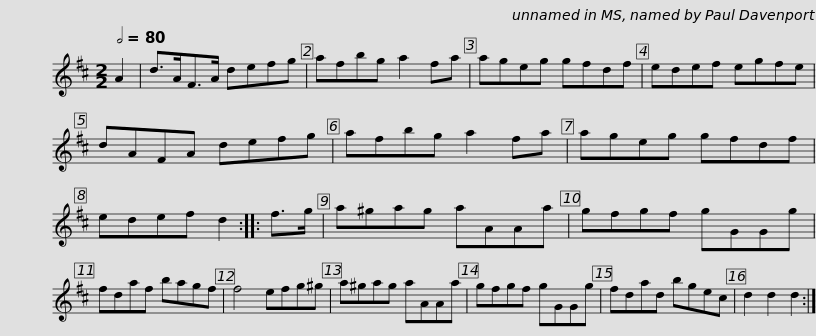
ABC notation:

X:1
L:1/8
Q:1/2=80
M:2/2
I:linebreak $
K:D
V:1 treble
V:1
 A2 | d>AF>A defg | afbg a2 fa | ageg gfdf | edef egfe | %5
 dAFA defg |$ afbg a2 fa | ageg gfdf | edef d2 :: f>g | %10
 a^gag aAAa | gfgf gGGg |$ fdaf bagf | f4 efg^g | a^gag aAAa | %15
 gfgf gGGg | fdad bgec | d2 d2 d2 :| %18
